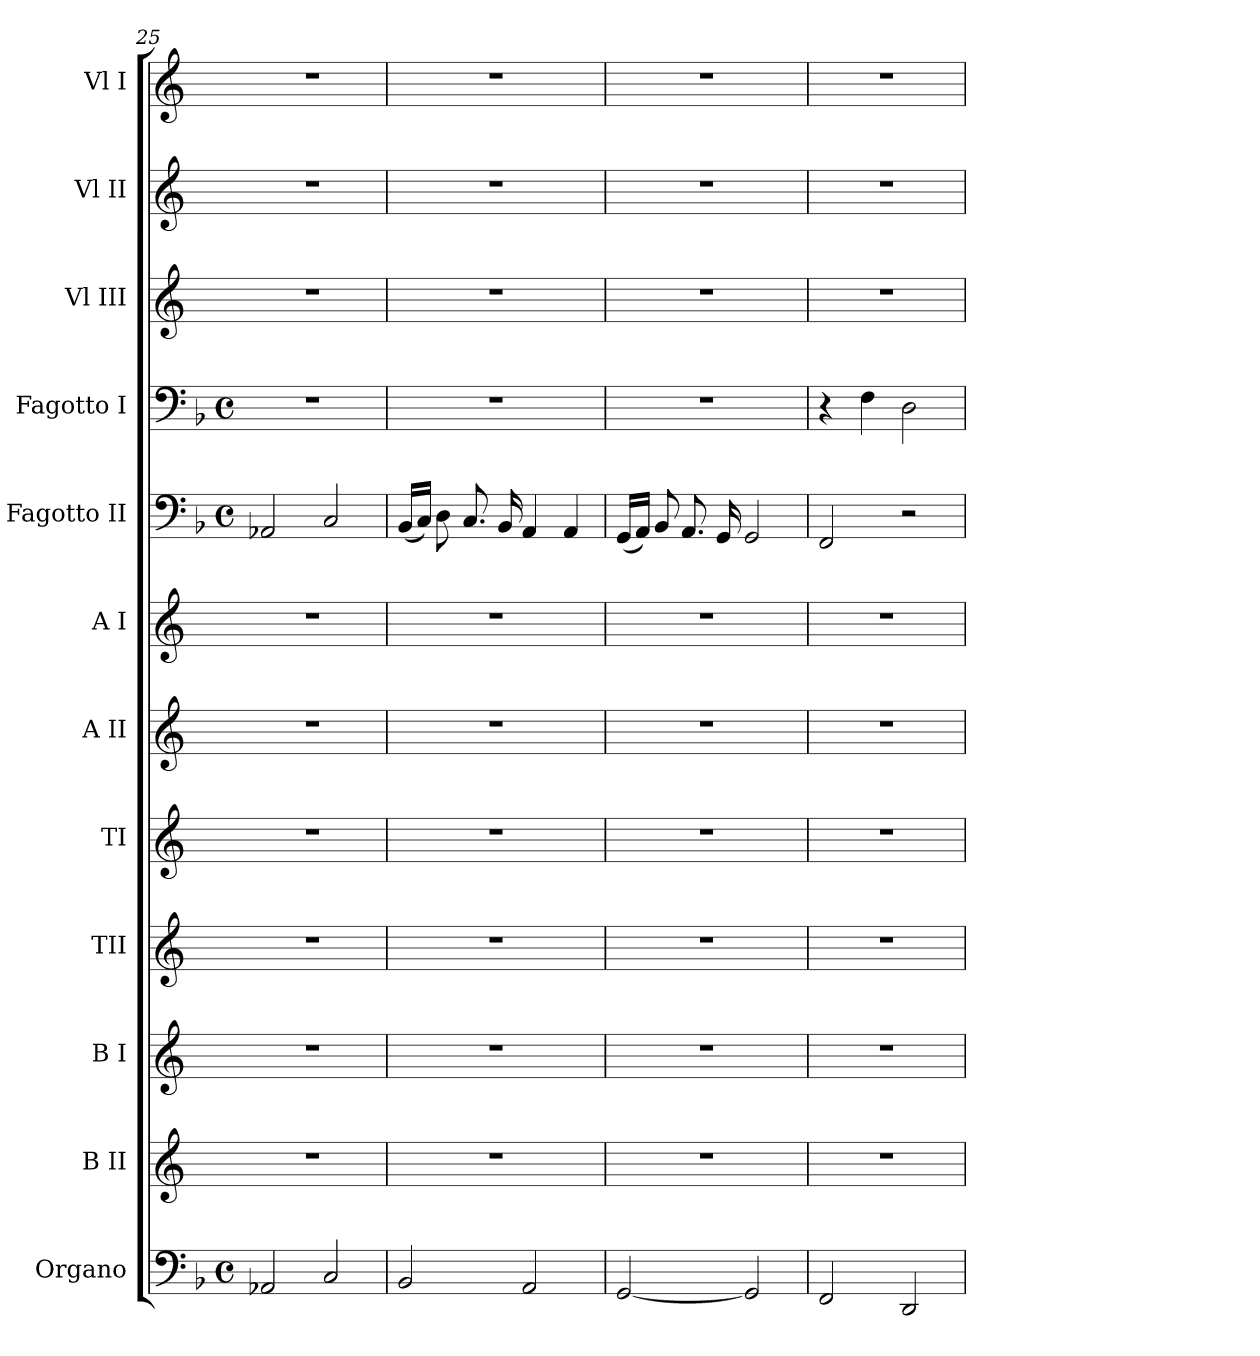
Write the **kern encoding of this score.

**kern	**kern	**kern	**kern	**kern	**kern	**kern	**kern	**kern	**kern	**kern	**kern
*part12	*part11	*part10	*part9	*part8	*part7	*part6	*part5	*part4	*part3	*part2	*part1
*staff12	*staff11	*staff10	*staff9	*staff8	*staff7	*staff6	*staff5	*staff4	*staff3	*staff2	*staff1
*I"Organo	*I"B II	*I"B I	*I"TII	*I"TI	*I"A II	*I"A I	*I"Fagotto II	*I"Fagotto I	*I"Vl III	*I"Vl II	*I"Vl I
*I'O	*I'B II	*I'B I	*I'TII	*I'TI	*I'A II	*I'A I	*I'F II	*I'F I	*I'Vl III	*I'Vl II	*I'Vl I
*clefF4	*clefG2	*clefG2	*clefG2	*clefG2	*clefG2	*clefG2	*clefF4	*clefF4	*clefG2	*clefG2	*clefG2
*k[b-]	*k[]	*k[]	*k[]	*k[]	*k[]	*k[]	*k[b-]	*k[b-]	*k[]	*k[]	*k[]
*F:	*C:	*C:	*C:	*C:	*C:	*C:	*F:	*F:	*C:	*C:	*C:
*M4/4	*	*	*	*	*	*	*M4/4	*M4/4	*	*	*
*met(c)	*	*	*	*	*	*	*met(c)	*met(c)	*	*	*
=25	=25	=25	=25	=25	=25	=25	=25	=25	=25	=25	=25
2AA-X/	1r	1r	1r	1r	1r	1r	2AA-X/	1r	1r	1r	1r
2C/	.	.	.	.	.	.	2C/	.	.	.	.
=26	=26	=26	=26	=26	=26	=26	=26	=26	=26	=26	=26
2BB-/	1r	1r	1r	1r	1r	1r	(<16BB-/LL	1r	1r	1r	1r
.	.	.	.	.	.	.	16C/JJ)	.	.	.	.
.	.	.	.	.	.	.	8D\	.	.	.	.
.	.	.	.	.	.	.	8.C/	.	.	.	.
.	.	.	.	.	.	.	16BB-/	.	.	.	.
2AA/	.	.	.	.	.	.	4AA/	.	.	.	.
.	.	.	.	.	.	.	4AA/	.	.	.	.
=27	=27	=27	=27	=27	=27	=27	=27	=27	=27	=27	=27
[<2GG</	1r	1r	1r	1r	1r	1r	(<16GG/LL	1r	1r	1r	1r
.	.	.	.	.	.	.	16AA/JJ)	.	.	.	.
.	.	.	.	.	.	.	8BB-/	.	.	.	.
.	.	.	.	.	.	.	8.AA/	.	.	.	.
.	.	.	.	.	.	.	16GG/	.	.	.	.
2GG</]	.	.	.	.	.	.	2GG/	.	.	.	.
!!LO:PB:g=z
=28	=28	=28	=28	=28	=28	=28	=28	=28	=28	=28	=28
2FF/	1r	1r	1r	1r	1r	1r	2FF/	4r	1r	1r	1r
.	.	.	.	.	.	.	.	4F\	.	.	.
2DD/	.	.	.	.	.	.	2r	2D\	.	.	.
=	=	=	=	=	=	=	=	=	=	=	=
*-	*-	*-	*-	*-	*-	*-	*-	*-	*-	*-	*-
